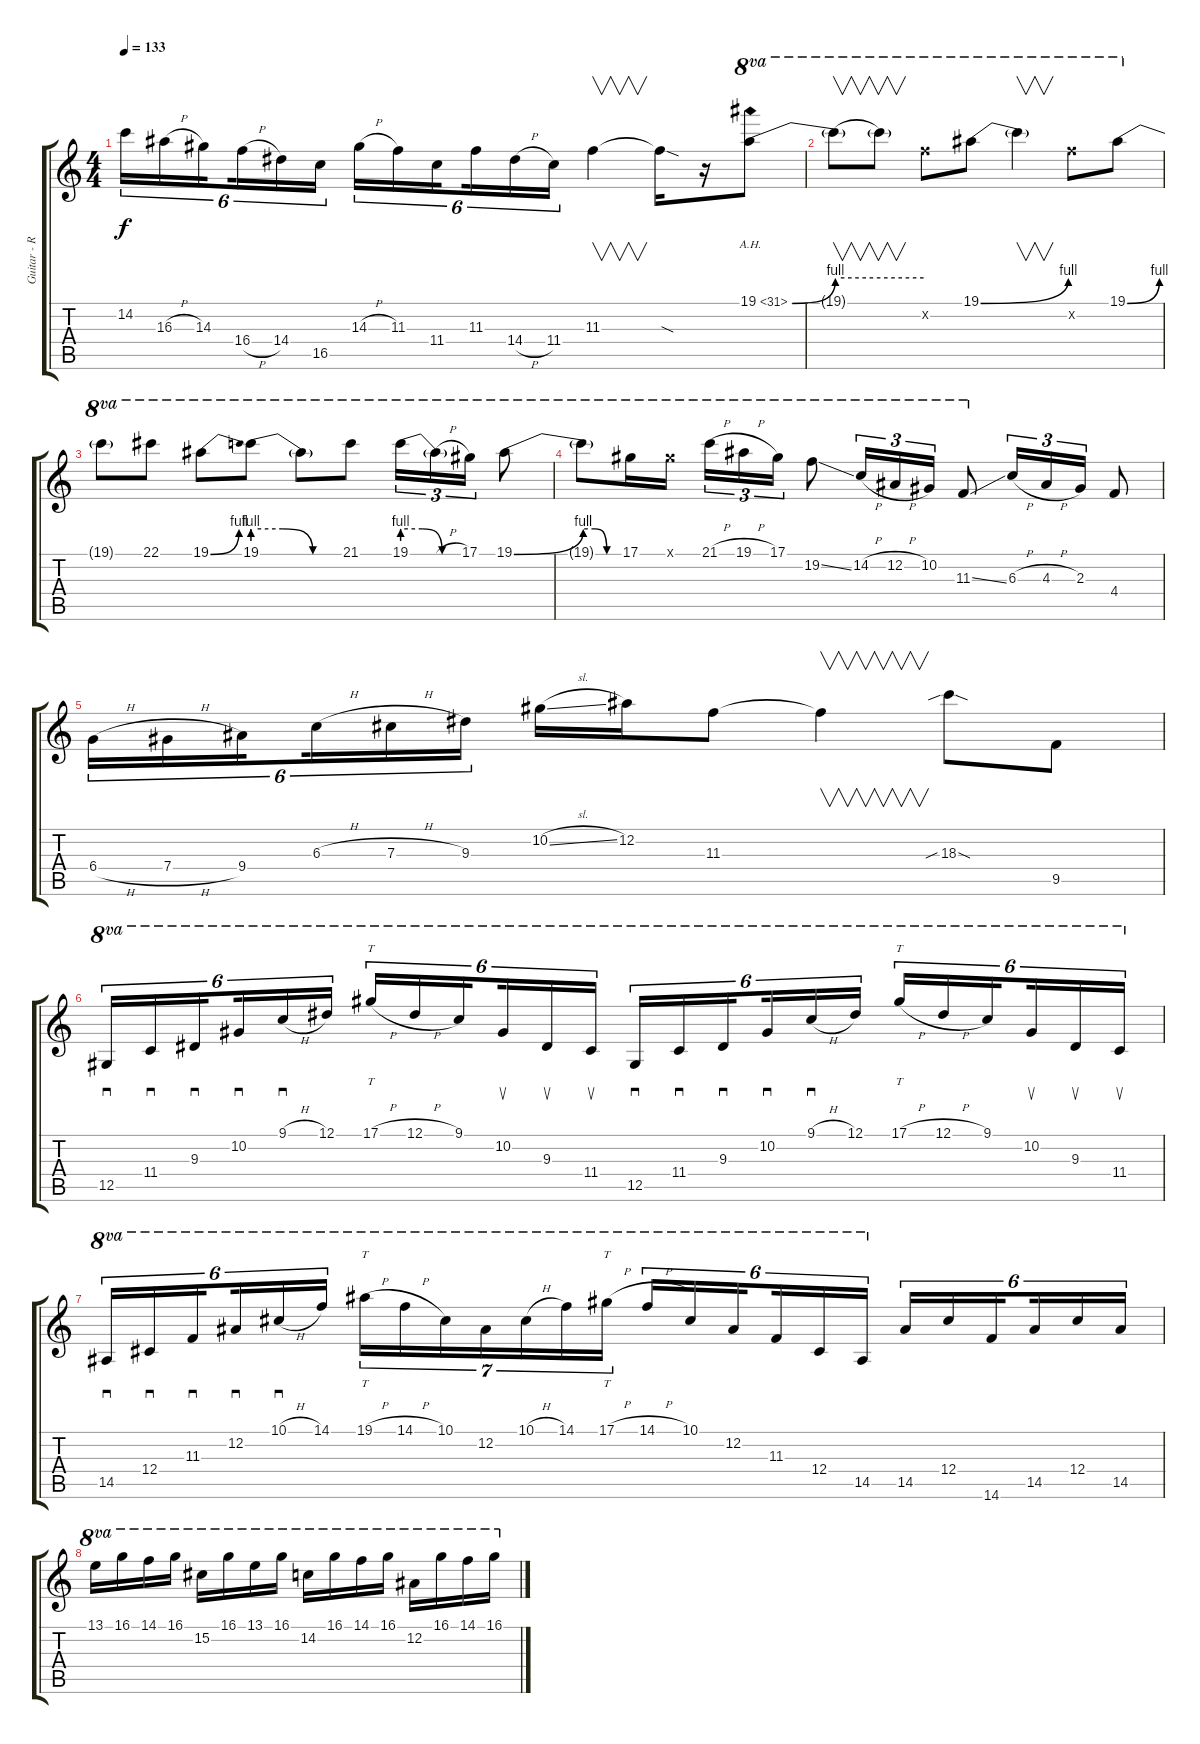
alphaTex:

\track ("Guitar - Rob Marcello" "Guitar - R") {instrument distortionguitar}
\staff {score tabs}
\tuning (Eb4 Bb3 Gb3 Db3 Ab2 Eb2) {hide}
\ts (4 4)
\tempo 133
\clef g2
\ks c
14.2.16{tu (6 4) dy f} 16.3{h}.16{tu (6 4)} 14.3.16{tu (6 4) beam splitsecondary} 16.4{h}.16{tu (6 4)} 14.4.16{tu (6 4)} 16.5.16{tu (6 4)} 14.3{h}.16{tu (6 4)} 11.3.16{tu (6 4)} 11.4.16{tu (6 4) beam splitsecondary} 11.3.16{tu (6 4)} 14.4{h}.16{tu (6 4)} 11.4.16{tu (6 4)} 11.3.4{v} 11.3{sod t}.16 r.16 19.1{be (bend 0 0 60 4) ah 12}.8{ot 8va} |
19.1{be (hold 0 4 60 4) t}.8{v ot 8va} 19.1{t}.8{v ot 8va} 19.2{x}.8{ot 8va} 19.1{be (bend 0 0 60 4)}.8{ot 8va} 19.1{t}.4{v ot 8va} 19.2{x}.8{ot 8va} 19.1{be (bend 0 0 60 4)}.8{ot 8va} |
19.1{t}.8{ot 8va} 22.1.8{ot 8va} 19.1{be (bend 0 0 60 4)}.8{ot 8va} 19.1{be (custom 0 4 20 4 40 0 60 0)}.8{ot 8va} 19.1{t}.8{ot 8va} 21.1.8{ot 8va} 19.1{be (custom 0 4 20 4 40 0 60 0)}.16{tu (3 2) ot 8va} 19.1{h t}.16{tu (3 2) ot 8va} 17.1.16{tu (3 2) ot 8va} 19.1{be (bend 0 0 60 4)}.8{ot 8va} |
19.1{be (custom 0 4 20 4 40 0 60 0) t}.8{ot 8va} 17.1.16{ot 8va} 17.1{x}.16{ot 8va} 21.1{h}.16{tu (3 2) ot 8va} 19.1{h}.16{tu (3 2) ot 8va} 17.1.16{tu (3 2) ot 8va} 19.2{ss}.8{ot 8va} 14.2{h}.16{tu (3 2) ot 8va} 12.2{h}.16{tu (3 2) ot 8va} 10.2.16{tu (3 2) ot 8va} 11.3{ss}.8{ot 8va} 6.3{h}.16{tu (3 2)} 4.3{h}.16{tu (3 2)} 2.3.16{tu (3 2)} 4.4.8 |
6.4{h}.16{tu (6 4)} 7.4{h}.16{tu (6 4)} 9.4.16{tu (6 4) beam splitsecondary} 6.3{h}.16{tu (6 4)} 7.3{h}.16{tu (6 4)} 9.3.16{tu (6 4)} 10.2{sl}.16 12.2.16 11.3.8 11.3{t}.4{v} 18.3{sib sod}.8 9.5.8 |
12.5.16{sd tu (6 4) ot 8va} 11.4.16{sd tu (6 4) ot 8va} 9.3.16{sd tu (6 4) ot 8va beam splitsecondary} 10.2.16{sd tu (6 4) ot 8va} 9.1{h}.16{sd tu (6 4) ot 8va} 12.1.16{tu (6 4) ot 8va} 17.1{h}.16{tt tu (6 4) ot 8va} 12.1{h}.16{tu (6 4) ot 8va} 9.1.16{tu (6 4) ot 8va beam splitsecondary} 10.2.16{su tu (6 4) ot 8va} 9.3.16{su tu (6 4) ot 8va} 11.4.16{su tu (6 4) ot 8va} 12.5.16{sd tu (6 4) ot 8va} 11.4.16{sd tu (6 4) ot 8va} 9.3.16{sd tu (6 4) ot 8va beam splitsecondary} 10.2.16{sd tu (6 4) ot 8va} 9.1{h}.16{sd tu (6 4) ot 8va} 12.1.16{tu (6 4) ot 8va} 17.1{h}.16{tt tu (6 4) ot 8va} 12.1{h}.16{tu (6 4) ot 8va} 9.1.16{tu (6 4) ot 8va beam splitsecondary} 10.2.16{su tu (6 4) ot 8va} 9.3.16{su tu (6 4) ot 8va} 11.4.16{su tu (6 4) ot 8va} |
14.5.16{sd tu (6 4) ot 8va} 12.4.16{sd tu (6 4) ot 8va} 11.3.16{sd tu (6 4) ot 8va beam splitsecondary} 12.2.16{sd tu (6 4) ot 8va} 10.1{h}.16{sd tu (6 4) ot 8va} 14.1.16{tu (6 4) ot 8va} 19.1{h}.16{tt tu (7 4) ot 8va} 14.1{h}.16{tu (7 4) ot 8va} 10.1.16{tu (7 4) ot 8va} 12.2.16{tu (7 4) ot 8va} 10.1{h}.16{tu (7 4) ot 8va} 14.1.16{tu (7 4) ot 8va} 17.1{h}.16{tt tu (7 4) ot 8va} 14.1{h}.16{tu (6 4) ot 8va} 10.1.16{tu (6 4) ot 8va} 12.2.16{tu (6 4) ot 8va beam splitsecondary} 11.3.16{tu (6 4) ot 8va} 12.4.16{tu (6 4) ot 8va} 14.5.16{tu (6 4) ot 8va} 14.5.16{tu (6 4)} 12.4.16{tu (6 4)} 14.6.16{tu (6 4) beam splitsecondary} 14.5.16{tu (6 4)} 12.4.16{tu (6 4)} 14.5.16{tu (6 4)} |
13.1.16{ot 8va} 16.1.16{ot 8va} 14.1.16{ot 8va} 16.1.16{ot 8va} 15.2.16{ot 8va} 16.1.16{ot 8va} 13.1.16{ot 8va} 16.1.16{ot 8va} 14.2.16{ot 8va} 16.1.16{ot 8va} 14.1.16{ot 8va} 16.1.16{ot 8va} 12.2.16{ot 8va} 16.1.16{ot 8va} 14.1.16{ot 8va} 16.1.16{ot 8va}
